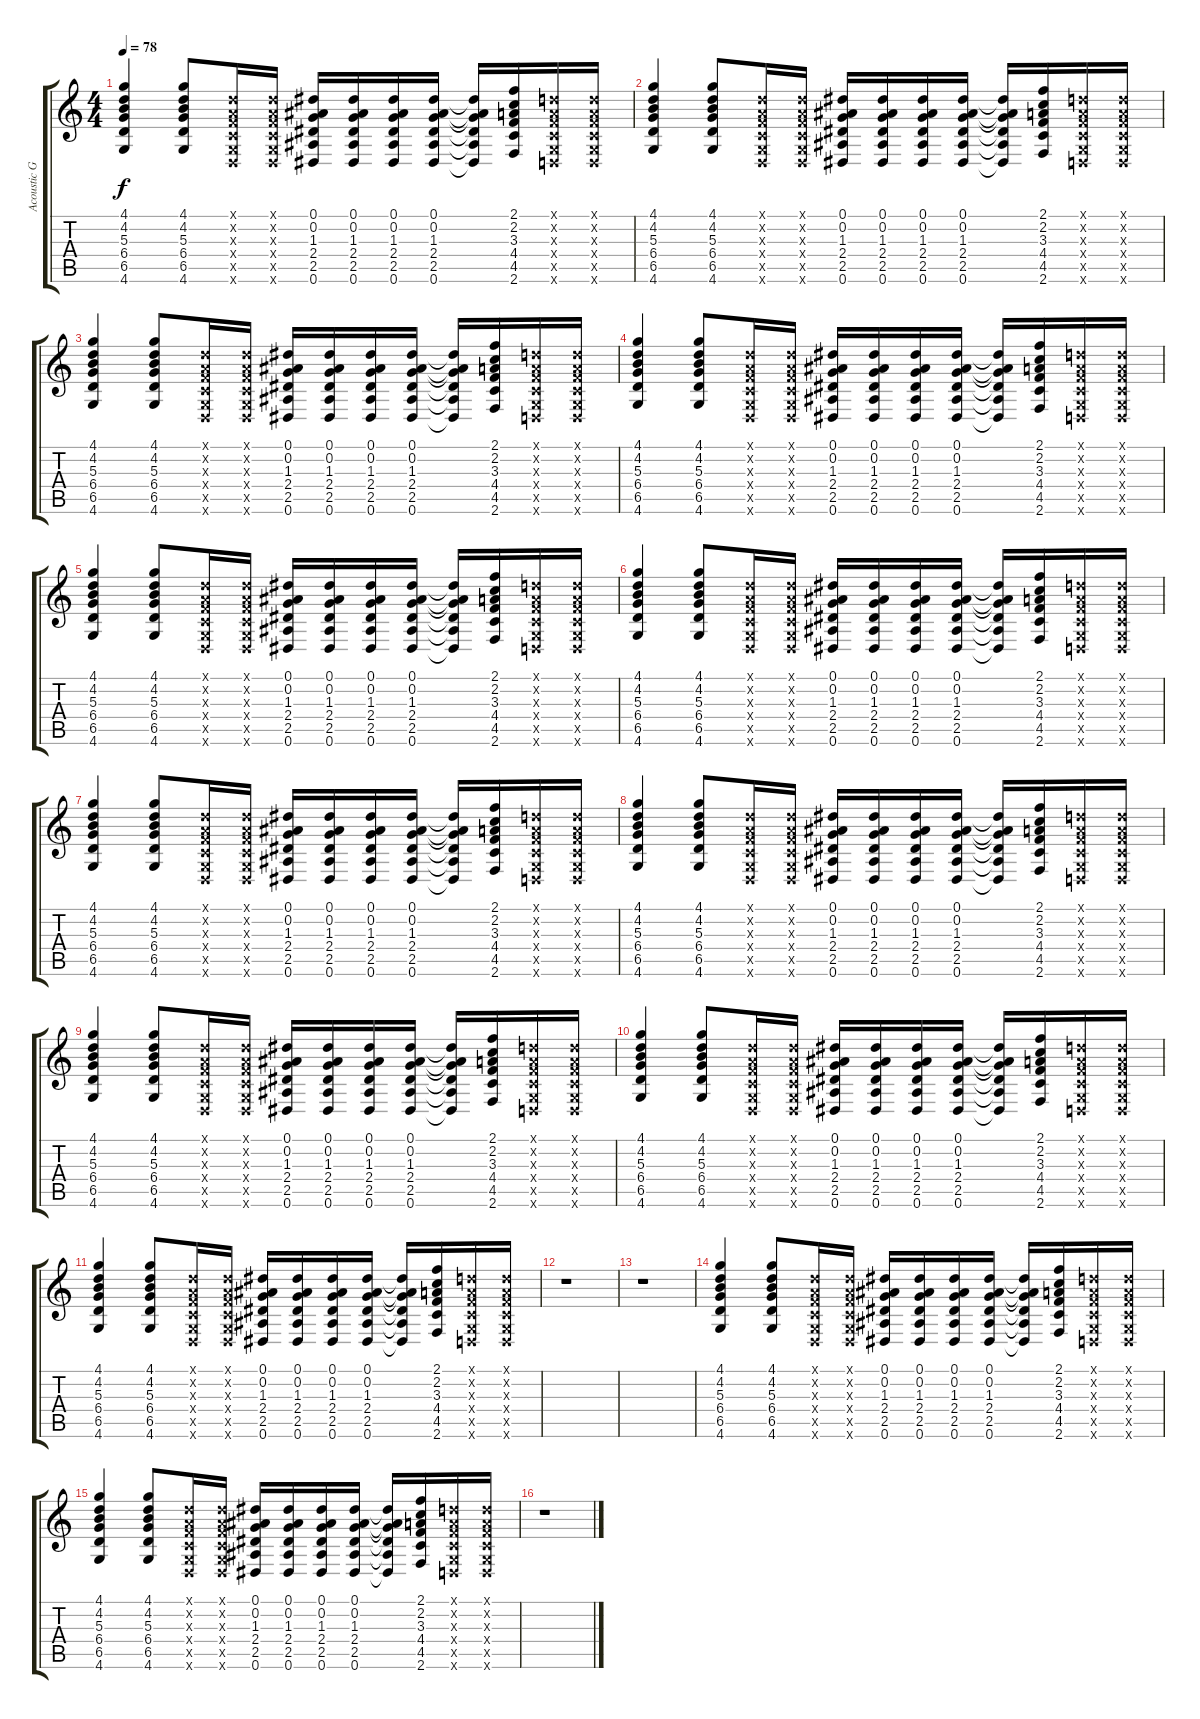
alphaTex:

\track ("Acoustic Guitar" "Acoustic G") {instrument acousticguitarnylon}
\staff {score tabs}
\tuning (Eb4 Bb3 Gb3 Db3 Ab2 Eb2) {hide}
\ts (4 4)
\tempo 78
\clef g2
\ks c
(4.1 4.2 5.3 6.4 6.5 4.6).4{dy f} (4.1 4.2 5.3 6.4 6.5 4.6).8 (-1.1{x} -1.2{x} -1.3{x} -1.4{x} -1.5{x} -1.6{x}).16 (-1.1{x} -1.2{x} -1.3{x} -1.4{x} -1.5{x} -1.6{x}).16 (0.1 0.2 1.3 2.4 2.5 0.6).16 (0.1 0.2 1.3 2.4 2.5 0.6).16 (0.1 0.2 1.3 2.4 2.5 0.6).16 (0.1 0.2 1.3 2.4 2.5 0.6).16 (0.1{t} 0.2{t} 1.3{t} 2.4{t} 2.5{t} 0.6{t}).16 (2.1 2.2 3.3 4.4 4.5 2.6).16 (-1.1{x} -1.2{x} -1.3{x} -1.4{x} -1.5{x} -1.6{x}).16 (-1.1{x} -1.2{x} -1.3{x} -1.4{x} -1.5{x} -1.6{x}).16 |
(4.1 4.2 5.3 6.4 6.5 4.6).4 (4.1 4.2 5.3 6.4 6.5 4.6).8 (-1.1{x} -1.2{x} -1.3{x} -1.4{x} -1.5{x} -1.6{x}).16 (-1.1{x} -1.2{x} -1.3{x} -1.4{x} -1.5{x} -1.6{x}).16 (0.1 0.2 1.3 2.4 2.5 0.6).16 (0.1 0.2 1.3 2.4 2.5 0.6).16 (0.1 0.2 1.3 2.4 2.5 0.6).16 (0.1 0.2 1.3 2.4 2.5 0.6).16 (0.1{t} 0.2{t} 1.3{t} 2.4{t} 2.5{t} 0.6{t}).16 (2.1 2.2 3.3 4.4 4.5 2.6).16 (-1.1{x} -1.2{x} -1.3{x} -1.4{x} -1.5{x} -1.6{x}).16 (-1.1{x} -1.2{x} -1.3{x} -1.4{x} -1.5{x} -1.6{x}).16 |
(4.1 4.2 5.3 6.4 6.5 4.6).4 (4.1 4.2 5.3 6.4 6.5 4.6).8 (-1.1{x} -1.2{x} -1.3{x} -1.4{x} -1.5{x} -1.6{x}).16 (-1.1{x} -1.2{x} -1.3{x} -1.4{x} -1.5{x} -1.6{x}).16 (0.1 0.2 1.3 2.4 2.5 0.6).16 (0.1 0.2 1.3 2.4 2.5 0.6).16 (0.1 0.2 1.3 2.4 2.5 0.6).16 (0.1 0.2 1.3 2.4 2.5 0.6).16 (0.1{t} 0.2{t} 1.3{t} 2.4{t} 2.5{t} 0.6{t}).16 (2.1 2.2 3.3 4.4 4.5 2.6).16 (-1.1{x} -1.2{x} -1.3{x} -1.4{x} -1.5{x} -1.6{x}).16 (-1.1{x} -1.2{x} -1.3{x} -1.4{x} -1.5{x} -1.6{x}).16 |
(4.1 4.2 5.3 6.4 6.5 4.6).4 (4.1 4.2 5.3 6.4 6.5 4.6).8 (-1.1{x} -1.2{x} -1.3{x} -1.4{x} -1.5{x} -1.6{x}).16 (-1.1{x} -1.2{x} -1.3{x} -1.4{x} -1.5{x} -1.6{x}).16 (0.1 0.2 1.3 2.4 2.5 0.6).16 (0.1 0.2 1.3 2.4 2.5 0.6).16 (0.1 0.2 1.3 2.4 2.5 0.6).16 (0.1 0.2 1.3 2.4 2.5 0.6).16 (0.1{t} 0.2{t} 1.3{t} 2.4{t} 2.5{t} 0.6{t}).16 (2.1 2.2 3.3 4.4 4.5 2.6).16 (-1.1{x} -1.2{x} -1.3{x} -1.4{x} -1.5{x} -1.6{x}).16 (-1.1{x} -1.2{x} -1.3{x} -1.4{x} -1.5{x} -1.6{x}).16 |
(4.1 4.2 5.3 6.4 6.5 4.6).4 (4.1 4.2 5.3 6.4 6.5 4.6).8 (-1.1{x} -1.2{x} -1.3{x} -1.4{x} -1.5{x} -1.6{x}).16 (-1.1{x} -1.2{x} -1.3{x} -1.4{x} -1.5{x} -1.6{x}).16 (0.1 0.2 1.3 2.4 2.5 0.6).16 (0.1 0.2 1.3 2.4 2.5 0.6).16 (0.1 0.2 1.3 2.4 2.5 0.6).16 (0.1 0.2 1.3 2.4 2.5 0.6).16 (0.1{t} 0.2{t} 1.3{t} 2.4{t} 2.5{t} 0.6{t}).16 (2.1 2.2 3.3 4.4 4.5 2.6).16 (-1.1{x} -1.2{x} -1.3{x} -1.4{x} -1.5{x} -1.6{x}).16 (-1.1{x} -1.2{x} -1.3{x} -1.4{x} -1.5{x} -1.6{x}).16 |
(4.1 4.2 5.3 6.4 6.5 4.6).4 (4.1 4.2 5.3 6.4 6.5 4.6).8 (-1.1{x} -1.2{x} -1.3{x} -1.4{x} -1.5{x} -1.6{x}).16 (-1.1{x} -1.2{x} -1.3{x} -1.4{x} -1.5{x} -1.6{x}).16 (0.1 0.2 1.3 2.4 2.5 0.6).16 (0.1 0.2 1.3 2.4 2.5 0.6).16 (0.1 0.2 1.3 2.4 2.5 0.6).16 (0.1 0.2 1.3 2.4 2.5 0.6).16 (0.1{t} 0.2{t} 1.3{t} 2.4{t} 2.5{t} 0.6{t}).16 (2.1 2.2 3.3 4.4 4.5 2.6).16 (-1.1{x} -1.2{x} -1.3{x} -1.4{x} -1.5{x} -1.6{x}).16 (-1.1{x} -1.2{x} -1.3{x} -1.4{x} -1.5{x} -1.6{x}).16 |
(4.1 4.2 5.3 6.4 6.5 4.6).4 (4.1 4.2 5.3 6.4 6.5 4.6).8 (-1.1{x} -1.2{x} -1.3{x} -1.4{x} -1.5{x} -1.6{x}).16 (-1.1{x} -1.2{x} -1.3{x} -1.4{x} -1.5{x} -1.6{x}).16 (0.1 0.2 1.3 2.4 2.5 0.6).16 (0.1 0.2 1.3 2.4 2.5 0.6).16 (0.1 0.2 1.3 2.4 2.5 0.6).16 (0.1 0.2 1.3 2.4 2.5 0.6).16 (0.1{t} 0.2{t} 1.3{t} 2.4{t} 2.5{t} 0.6{t}).16 (2.1 2.2 3.3 4.4 4.5 2.6).16 (-1.1{x} -1.2{x} -1.3{x} -1.4{x} -1.5{x} -1.6{x}).16 (-1.1{x} -1.2{x} -1.3{x} -1.4{x} -1.5{x} -1.6{x}).16 |
(4.1 4.2 5.3 6.4 6.5 4.6).4 (4.1 4.2 5.3 6.4 6.5 4.6).8 (-1.1{x} -1.2{x} -1.3{x} -1.4{x} -1.5{x} -1.6{x}).16 (-1.1{x} -1.2{x} -1.3{x} -1.4{x} -1.5{x} -1.6{x}).16 (0.1 0.2 1.3 2.4 2.5 0.6).16 (0.1 0.2 1.3 2.4 2.5 0.6).16 (0.1 0.2 1.3 2.4 2.5 0.6).16 (0.1 0.2 1.3 2.4 2.5 0.6).16 (0.1{t} 0.2{t} 1.3{t} 2.4{t} 2.5{t} 0.6{t}).16 (2.1 2.2 3.3 4.4 4.5 2.6).16 (-1.1{x} -1.2{x} -1.3{x} -1.4{x} -1.5{x} -1.6{x}).16 (-1.1{x} -1.2{x} -1.3{x} -1.4{x} -1.5{x} -1.6{x}).16 |
(4.1 4.2 5.3 6.4 6.5 4.6).4 (4.1 4.2 5.3 6.4 6.5 4.6).8 (-1.1{x} -1.2{x} -1.3{x} -1.4{x} -1.5{x} -1.6{x}).16 (-1.1{x} -1.2{x} -1.3{x} -1.4{x} -1.5{x} -1.6{x}).16 (0.1 0.2 1.3 2.4 2.5 0.6).16 (0.1 0.2 1.3 2.4 2.5 0.6).16 (0.1 0.2 1.3 2.4 2.5 0.6).16 (0.1 0.2 1.3 2.4 2.5 0.6).16 (0.1{t} 0.2{t} 1.3{t} 2.4{t} 2.5{t} 0.6{t}).16 (2.1 2.2 3.3 4.4 4.5 2.6).16 (-1.1{x} -1.2{x} -1.3{x} -1.4{x} -1.5{x} -1.6{x}).16 (-1.1{x} -1.2{x} -1.3{x} -1.4{x} -1.5{x} -1.6{x}).16 |
(4.1 4.2 5.3 6.4 6.5 4.6).4 (4.1 4.2 5.3 6.4 6.5 4.6).8 (-1.1{x} -1.2{x} -1.3{x} -1.4{x} -1.5{x} -1.6{x}).16 (-1.1{x} -1.2{x} -1.3{x} -1.4{x} -1.5{x} -1.6{x}).16 (0.1 0.2 1.3 2.4 2.5 0.6).16 (0.1 0.2 1.3 2.4 2.5 0.6).16 (0.1 0.2 1.3 2.4 2.5 0.6).16 (0.1 0.2 1.3 2.4 2.5 0.6).16 (0.1{t} 0.2{t} 1.3{t} 2.4{t} 2.5{t} 0.6{t}).16 (2.1 2.2 3.3 4.4 4.5 2.6).16 (-1.1{x} -1.2{x} -1.3{x} -1.4{x} -1.5{x} -1.6{x}).16 (-1.1{x} -1.2{x} -1.3{x} -1.4{x} -1.5{x} -1.6{x}).16 |
(4.1 4.2 5.3 6.4 6.5 4.6).4 (4.1 4.2 5.3 6.4 6.5 4.6).8 (-1.1{x} -1.2{x} -1.3{x} -1.4{x} -1.5{x} -1.6{x}).16 (-1.1{x} -1.2{x} -1.3{x} -1.4{x} -1.5{x} -1.6{x}).16 (0.1 0.2 1.3 2.4 2.5 0.6).16 (0.1 0.2 1.3 2.4 2.5 0.6).16 (0.1 0.2 1.3 2.4 2.5 0.6).16 (0.1 0.2 1.3 2.4 2.5 0.6).16 (0.1{t} 0.2{t} 1.3{t} 2.4{t} 2.5{t} 0.6{t}).16 (2.1 2.2 3.3 4.4 4.5 2.6).16 (-1.1{x} -1.2{x} -1.3{x} -1.4{x} -1.5{x} -1.6{x}).16 (-1.1{x} -1.2{x} -1.3{x} -1.4{x} -1.5{x} -1.6{x}).16 |
r.1 |
r.1 |
(4.1 4.2 5.3 6.4 6.5 4.6).4 (4.1 4.2 5.3 6.4 6.5 4.6).8 (-1.1{x} -1.2{x} -1.3{x} -1.4{x} -1.5{x} -1.6{x}).16 (-1.1{x} -1.2{x} -1.3{x} -1.4{x} -1.5{x} -1.6{x}).16 (0.1 0.2 1.3 2.4 2.5 0.6).16 (0.1 0.2 1.3 2.4 2.5 0.6).16 (0.1 0.2 1.3 2.4 2.5 0.6).16 (0.1 0.2 1.3 2.4 2.5 0.6).16 (0.1{t} 0.2{t} 1.3{t} 2.4{t} 2.5{t} 0.6{t}).16 (2.1 2.2 3.3 4.4 4.5 2.6).16 (-1.1{x} -1.2{x} -1.3{x} -1.4{x} -1.5{x} -1.6{x}).16 (-1.1{x} -1.2{x} -1.3{x} -1.4{x} -1.5{x} -1.6{x}).16 |
(4.1 4.2 5.3 6.4 6.5 4.6).4 (4.1 4.2 5.3 6.4 6.5 4.6).8 (-1.1{x} -1.2{x} -1.3{x} -1.4{x} -1.5{x} -1.6{x}).16 (-1.1{x} -1.2{x} -1.3{x} -1.4{x} -1.5{x} -1.6{x}).16 (0.1 0.2 1.3 2.4 2.5 0.6).16 (0.1 0.2 1.3 2.4 2.5 0.6).16 (0.1 0.2 1.3 2.4 2.5 0.6).16 (0.1 0.2 1.3 2.4 2.5 0.6).16 (0.1{t} 0.2{t} 1.3{t} 2.4{t} 2.5{t} 0.6{t}).16 (2.1 2.2 3.3 4.4 4.5 2.6).16 (-1.1{x} -1.2{x} -1.3{x} -1.4{x} -1.5{x} -1.6{x}).16 (-1.1{x} -1.2{x} -1.3{x} -1.4{x} -1.5{x} -1.6{x}).16 |
r.1
